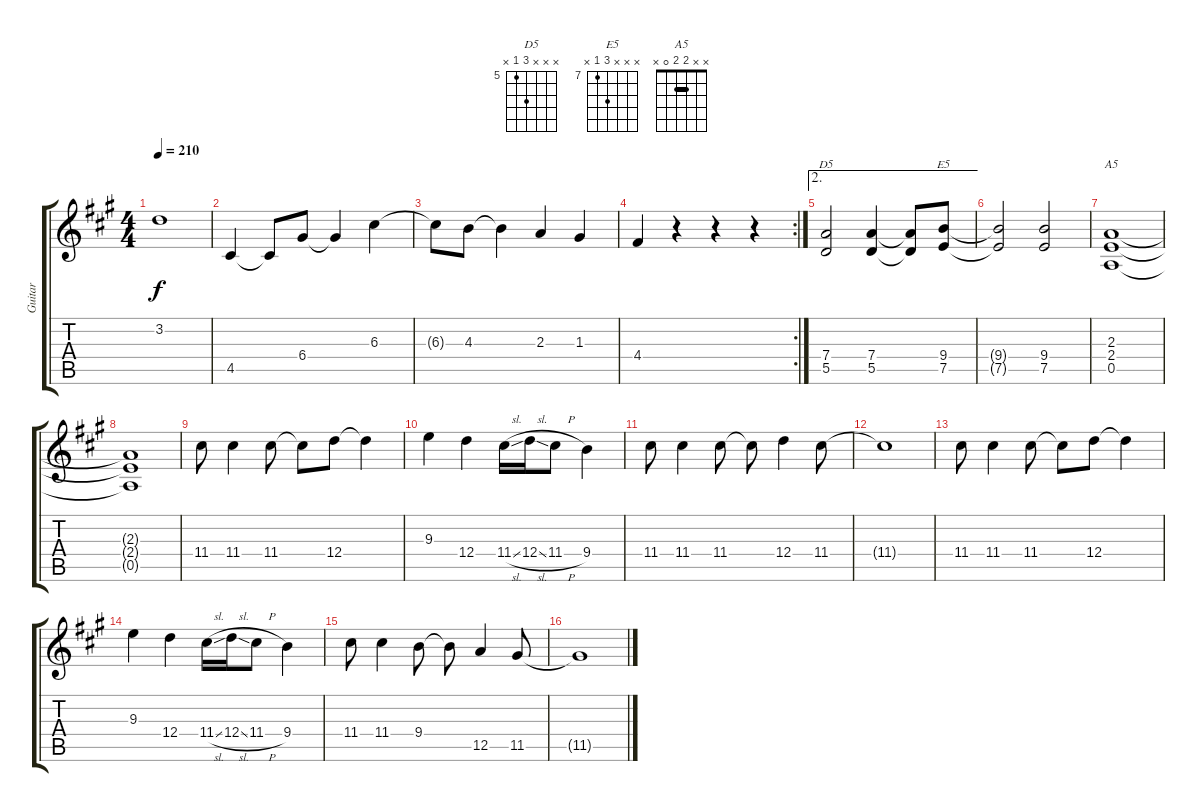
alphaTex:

\track ("Guitar" "Guitar") {instrument distortionguitar}
\staff {score tabs}
\tuning (E4 B3 G3 D3 A2 E2) {hide}
\chord ("D5" x x x 7 5 x) {firstfret 5}
\chord ("E5" x x x 9 7 x) {firstfret 7}
\chord ("A5" x x 2 2 0 x) {barre 2}
\ts (4 4)
\tempo 210
\clef g2
\ks a
3.2{t}.1{dy f} |
4.5.4{instrument distortionguitar} 4.5{t}.8 6.4.8 6.4{t}.4 6.3.4 |
6.3{t}.8 4.3.8 4.3{t}.4 2.3.4 1.3.4 |
\rc 2
4.4.4 r.4 r.4 r.4 |
\ae 2
(7.4 5.5).2{ch "D5"} (7.4 5.5).4 (7.4{t} 5.5{t}).8 (9.4 7.5).8{ch "E5"} |
(9.4{t} 7.5{t}).2 (9.4 7.5).2 |
(2.3 2.4 0.5).1{ch "A5"} |
(2.3{t} 2.4{t} 0.5{t}).1 |
11.4.8 11.4.4 11.4.8 11.4{t}.8 12.4.8 12.4{t}.4 |
9.3.4 12.4.4 11.4{sl}.16 12.4{sl}.16 11.4{h}.8 9.4.4 |
11.4.8 11.4.4 11.4.8 11.4{t}.8 12.4.4 11.4.8 |
11.4{t}.1 |
11.4.8 11.4.4 11.4.8 11.4{t}.8 12.4.8 12.4{t}.4 |
9.3.4 12.4.4 11.4{sl}.16 12.4{sl}.16 11.4{h}.8 9.4.4 |
11.4.8 11.4.4 9.4.8 9.4{t}.8 12.5.4 11.5.8 |
11.5{t}.1
